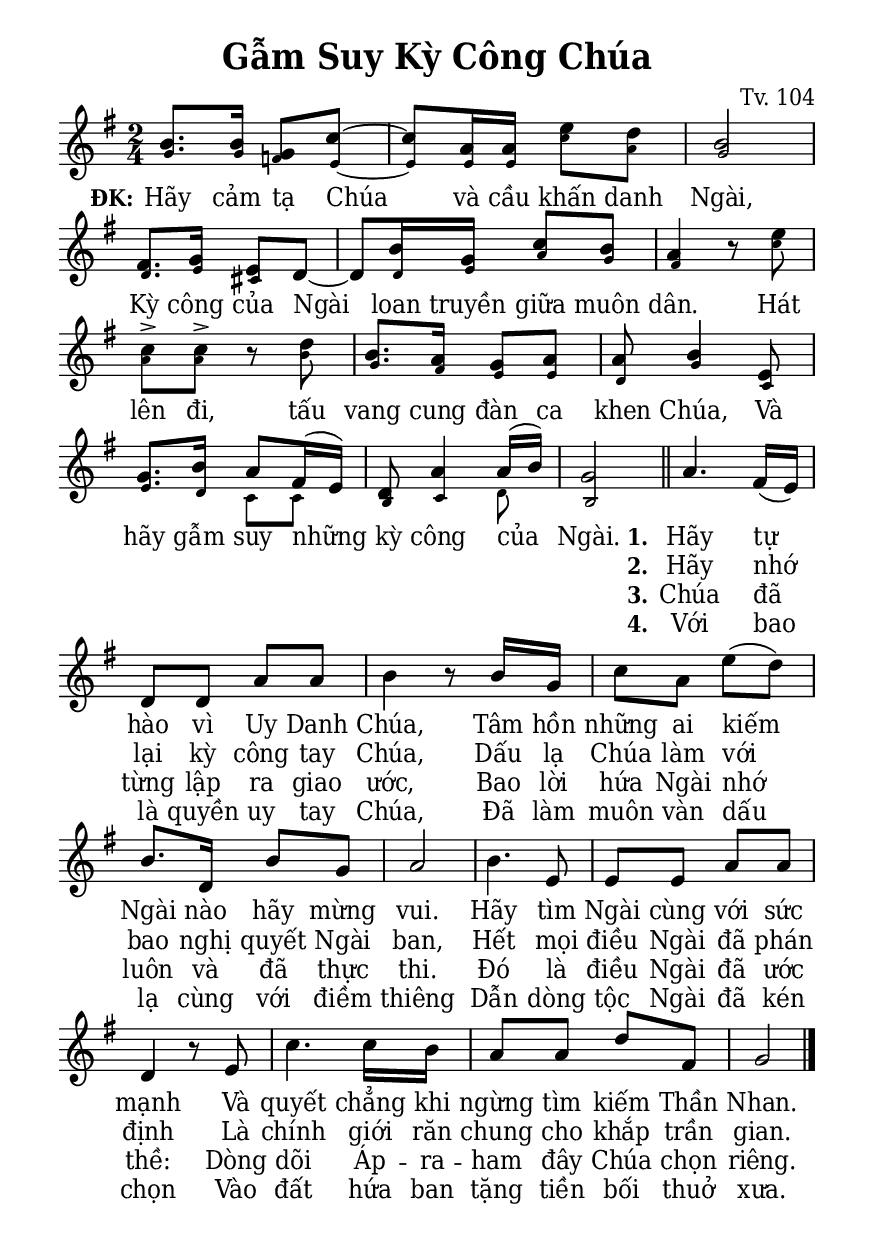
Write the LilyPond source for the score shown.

% Cài đặt chung\
\version "2.22.1"
\include "english.ly"

\header {
  title = "Gẫm Suy Kỳ Công Chúa"
  composer = "Tv. 104"
  %arranger = "Lm. Kim Long"
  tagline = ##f
}

% Nhạc phiên khúc
nhacPhienKhucSop = \relative c'' {
  b8. b16 g8 c ~ |
  c a16 a e'8 d |
  b2 |
  fs8. g16 e8 d ~ |
  d b'16 g c8 b |
  a4 r8 e' |
  c ^> c ^> r d |
  b8. a16 g8 a |
  a b4 e,8 |
  g8. b16 a8 fs16 (e) |
  d8 a'4 a16 (b) |
  g2 \bar "||"
  
  a4. fs16 (e) |
  d8 d a' a |
  b4 r8 b16 g |
  c8 a e' (d) |
  b8. d,16 b'8 g |
  a2 |
  b4. e,8 |
  e e a a |
  d,4 r8 e |
  c'4. c16 b |
  a8 a d fs, |
  g2 \bar "|."
}

nhacPhienKhucAlto = \relative c'' {
  g8. g16 f!8 e ~ |
  e e16 e c'8 a |
  g2 |
  d8. e16 cs8 d ~ |
  d d16 e a8 g |
  fs4 r8 c' |
  a a r b |
  g8. fs16 e8 e |
  d g4 c,8 |
  e8. d16 c8 [c] |
  b c4 d8 |
  b2
  R2*12
}

% Lời phiên khúc
loiPhienKhucSop = \lyrics {
  \set stanza = "ĐK:"
  Hãy cảm tạ Chúa và cầu khấn danh Ngài,
  Kỳ công của Ngài loan truyền giữa muôn dân.
  Hát lên đi, tấu vang cung đàn ca khen Chúa,
  Và hãy gẫm suy những kỳ công của Ngài.
  <<
    {
      \set stanza = "1."
      Hãy tự hào vì Uy Danh Chúa,
      Tâm hồn những ai kiếm Ngài nào hãy mừng vui.
      Hãy tìm Ngài cùng với sức mạnh
      Và quyết chẳng khi ngừng tìm kiếm Thần Nhan.
    }
    \new Lyrics {
	    \set associatedVoice = "beSop"
	    \set stanza = "2."
	    Hãy nhớ lại kỳ công tay Chúa,
	    Dấu lạ Chúa làm với bao nghị quyết Ngài ban,
	    Hết mọi điều Ngài đã phán định
	    Là chính giới răn chung cho khắp trần gian.
    }
    \new Lyrics {
	    \set associatedVoice = "beSop"
	    \set stanza = "3."
	    Chúa đã từng lập ra giao ước,
	    Bao lời hứa Ngài nhớ luôn và đã thực thi.
	    Đó là điều Ngài đã ước thề:
	    Dòng dõi Áp -- ra -- ham đây Chúa chọn riêng.
    }
    \new Lyrics {
	    \set associatedVoice = "beSop"
	    \set stanza = "4."
	    Với bao là quyền uy tay Chúa,
	    Đã làm muôn vàn dấu lạ cùng với điềm thiêng
	    Dẫn dòng tộc Ngài đã kén chọn
	    Vào đất hứa ban tặng tiền bối thuở xưa.
    }
  >>
}

% Dàn trang
\paper {
  #(set-paper-size "a5")
  top-margin = 5\mm
  bottom-margin = 5\mm
  left-margin = 10\mm
  right-margin = 10\mm
  indent = #0
  #(define fonts
	 (make-pango-font-tree "Deja Vu Serif Condensed"
	 		       "Deja Vu Serif Condensed"
			       "Deja Vu Serif Condensed"
			       (/ 20 20)))
  print-page-number = ##f
  page-count = #1
}

TongNhip = {
  \key g \major \time 2/4
  \set Timing.beamExceptions = #'()
  \set Timing.baseMoment = #(ly:make-moment 1/4)
}

% Đổi kích thước nốt cho bè phụ
notBePhu =
#(define-music-function (font-size music) (number? ly:music?)
   (for-some-music
     (lambda (m)
       (if (music-is-of-type? m 'rhythmic-event)
           (begin
             (set! (ly:music-property m 'tweaks)
                   (cons `(font-size . ,font-size)
                         (ly:music-property m 'tweaks)))
             #t)
           #f))
     music)
   music)

\score {
  \new ChoirStaff <<
    \new Staff \with {
        \consists "Merge_rests_engraver"
        printPartCombineTexts = ##f
      }
      <<
      \new Voice \TongNhip \partCombine 
        \nhacPhienKhucSop
        \notBePhu -3 { \nhacPhienKhucAlto }
      \new NullVoice = beSop \nhacPhienKhucSop
      \new Lyrics \lyricsto beSop \loiPhienKhucSop
      >>
  >>
  \layout {
    %\override Staff.TimeSignature.transparent = ##t
    \override Lyrics.LyricSpace.minimum-distance = #0.8
    \override Score.BarNumber.break-visibility = ##(#f #f #f)
    \override Score.SpacingSpanner.uniform-stretching = ##t
  } 
}
